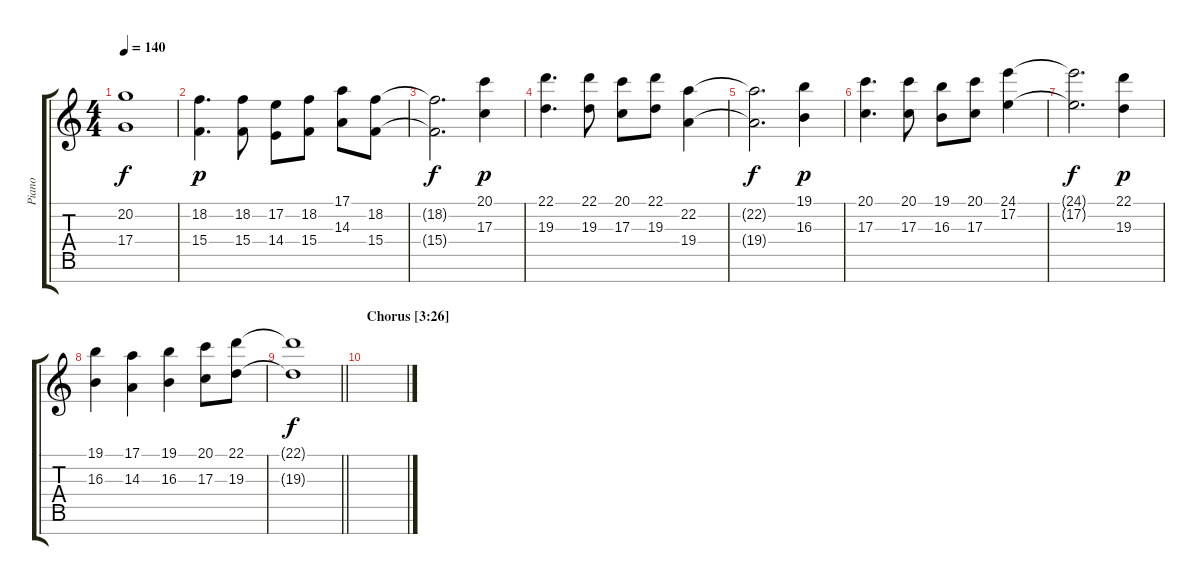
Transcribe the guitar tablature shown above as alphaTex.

\track ("Piano" "Piano") {instrument acousticgrandpiano}
\staff {score tabs}
\tuning (E4 B3 G3 D3 A2 E2 B1) {hide}
\ts (4 4)
\tempo 140
\clef g2
\ks aminor
(20.2{t} 17.4{t}).1{dy f} |
(18.2 15.4).4{d dy p} (18.2 15.4).8 (17.2 14.4).8 (18.2 15.4).8 (17.1 14.3).8 (18.2 15.4).8 |
(18.2{t} 15.4{t}).2{d dy f} (20.1 17.3).4{dy p} |
(22.1 19.3).4{d} (22.1 19.3).8 (20.1 17.3).8 (22.1 19.3).8 (22.2 19.4).4 |
(22.2{t} 19.4{t}).2{d dy f} (19.1 16.3).4{dy p} |
(20.1 17.3).4{d} (20.1 17.3).8 (19.1 16.3).8 (20.1 17.3).8 (24.1 17.2).4 |
(24.1{t} 17.2{t}).2{d dy f} (22.1 19.3).4{dy p} |
(19.1 16.3).4 (17.1 14.3).4 (19.1 16.3).4 (20.1 17.3).8 (22.1 19.3).8 |
\barLineRight lightlight
(22.1{t} 19.3{t}).1{dy f} |
\section ("" "Chorus [3:26]")
